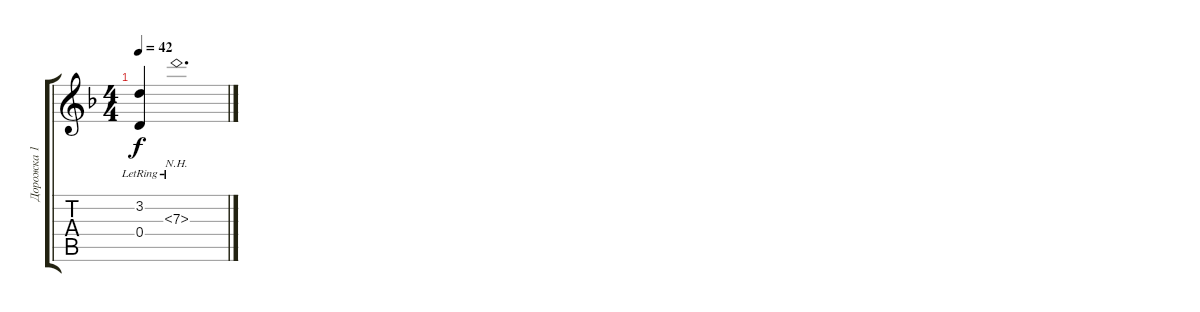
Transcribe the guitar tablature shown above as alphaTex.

\track ("Дорожка 1" "Дорожка 1") {instrument acousticguitarsteel}
\staff {score tabs}
\tuning (E4 B3 G3 D3 A2 E2) {hide}
\ts (4 4)
\tempo 42
\clef g2
\ks dminor
(3.2{lr} 0.4{lr}).4{dy f} 7.3{nh lr}.1{d}
